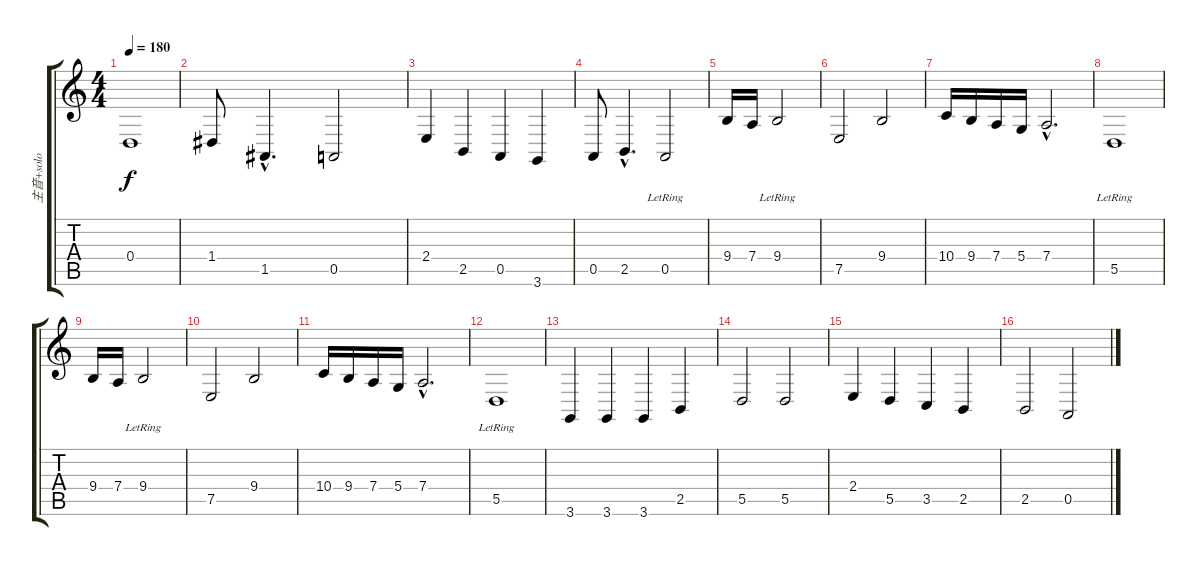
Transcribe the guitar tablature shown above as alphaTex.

\track ("主音+solo" "主音+solo") {instrument sopranosax}
\staff {score tabs}
\tuning (E4 B3 G3 D3 A2 E2) {hide}
\ts (4 4)
\tempo 180
\clef g2
\ks c
0.4.1{dy f} |
1.4.8 1.5{hac}.4{d} 0.5.2 |
2.4.4 2.5.4 0.5.4 3.6.4 |
0.5.8 2.5{hac}.4{d} 0.5{lr}.2 |
9.4.16{volume 16 instrument electricguitarclean} 7.4.16 9.4{lr}.2 |
7.5.2 9.4.2 |
10.4.16 9.4.16 7.4.16 5.4.16 7.4{hac}.2{d} |
5.5{lr}.1 |
9.4.16{volume 16 instrument electricguitarclean} 7.4.16 9.4{lr}.2 |
7.5.2 9.4.2 |
10.4.16 9.4.16 7.4.16 5.4.16 7.4{hac}.2{d} |
5.5{lr}.1 |
3.6.4{volume 12 instrument sopranosax} 3.6.4 3.6.4 2.5.4 |
5.5.2 5.5.2 |
2.4.4 5.5.4 3.5.4 2.5.4 |
2.5.2 0.5.2
